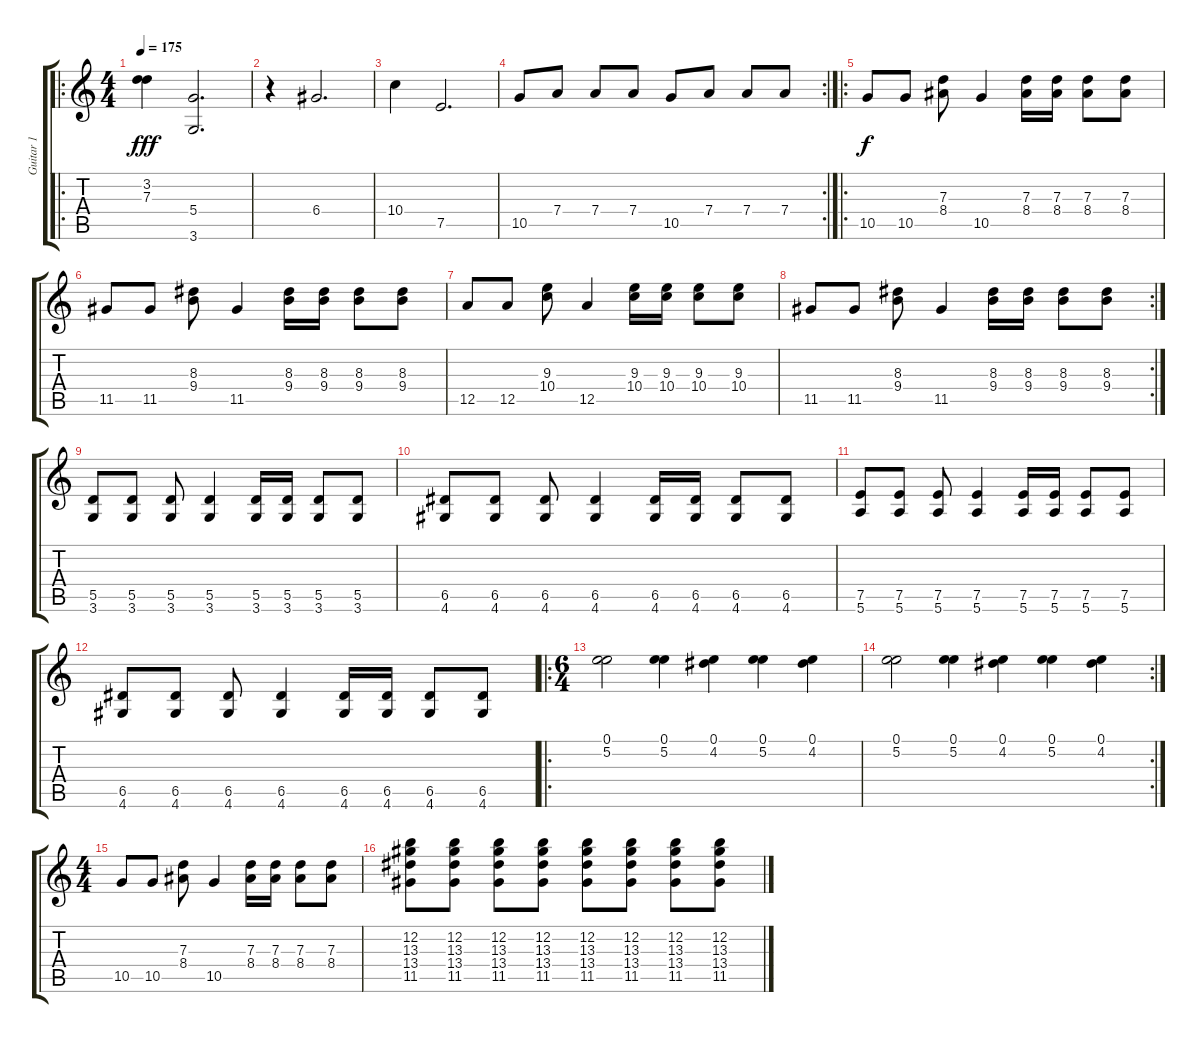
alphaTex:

\track ("Guitar 1" "Guitar 1") {instrument overdrivenguitar}
\staff {score tabs}
\tuning (E4 B3 G3 D3 A2 E2) {hide}
\ro
\ts (4 4)
\tempo 175
\clef g2
\ks c
(3.2 7.3).4{dy fff} (5.4 3.6).2{d} |
r.4 6.4.2{d} |
10.4.4 7.5.2{d} |
\rc 2
10.5.8 7.4.8 7.4.8 7.4.8 10.5.8 7.4.8 7.4.8 7.4.8 |
\ro
10.5.8{dy f} 10.5.8 (7.3 8.4).8 10.5.4 (7.3 8.4).16 (7.3 8.4).16 (7.3 8.4).8 (7.3 8.4).8 |
11.5.8 11.5.8 (8.3 9.4).8 11.5.4 (8.3 9.4).16 (8.3 9.4).16 (8.3 9.4).8 (8.3 9.4).8 |
12.5.8 12.5.8 (9.3 10.4).8 12.5.4 (9.3 10.4).16 (9.3 10.4).16 (9.3 10.4).8 (9.3 10.4).8 |
\rc 2
11.5.8 11.5.8 (8.3 9.4).8 11.5.4 (8.3 9.4).16 (8.3 9.4).16 (8.3 9.4).8 (8.3 9.4).8 |
(5.5 3.6).8 (5.5 3.6).8 (5.5 3.6).8 (5.5 3.6).4 (5.5 3.6).16 (5.5 3.6).16 (5.5 3.6).8 (5.5 3.6).8 |
(6.5 4.6).8 (6.5 4.6).8 (6.5 4.6).8 (6.5 4.6).4 (6.5 4.6).16 (6.5 4.6).16 (6.5 4.6).8 (6.5 4.6).8 |
(7.5 5.6).8 (7.5 5.6).8 (7.5 5.6).8 (7.5 5.6).4 (7.5 5.6).16 (7.5 5.6).16 (7.5 5.6).8 (7.5 5.6).8 |
(6.5 4.6).8 (6.5 4.6).8 (6.5 4.6).8 (6.5 4.6).4 (6.5 4.6).16 (6.5 4.6).16 (6.5 4.6).8 (6.5 4.6).8 |
\ro
\ts (6 4)
(0.1 5.2).2 (0.1 5.2).4 (0.1 4.2).4 (0.1 5.2).4 (0.1 4.2).4 |
\rc 2
(0.1 5.2).2 (0.1 5.2).4 (0.1 4.2).4 (0.1 5.2).4 (0.1 4.2).4 |
\ts (4 4)
10.5.8 10.5.8 (7.3 8.4).8 10.5.4 (7.3 8.4).16 (7.3 8.4).16 (7.3 8.4).8 (7.3 8.4).8 |
(12.2 13.3 13.4 11.5).8 (12.2 13.3 13.4 11.5).8 (12.2 13.3 13.4 11.5).8 (12.2 13.3 13.4 11.5).8 (12.2 13.3 13.4 11.5).8 (12.2 13.3 13.4 11.5).8 (12.2 13.3 13.4 11.5).8 (12.2 13.3 13.4 11.5).8
